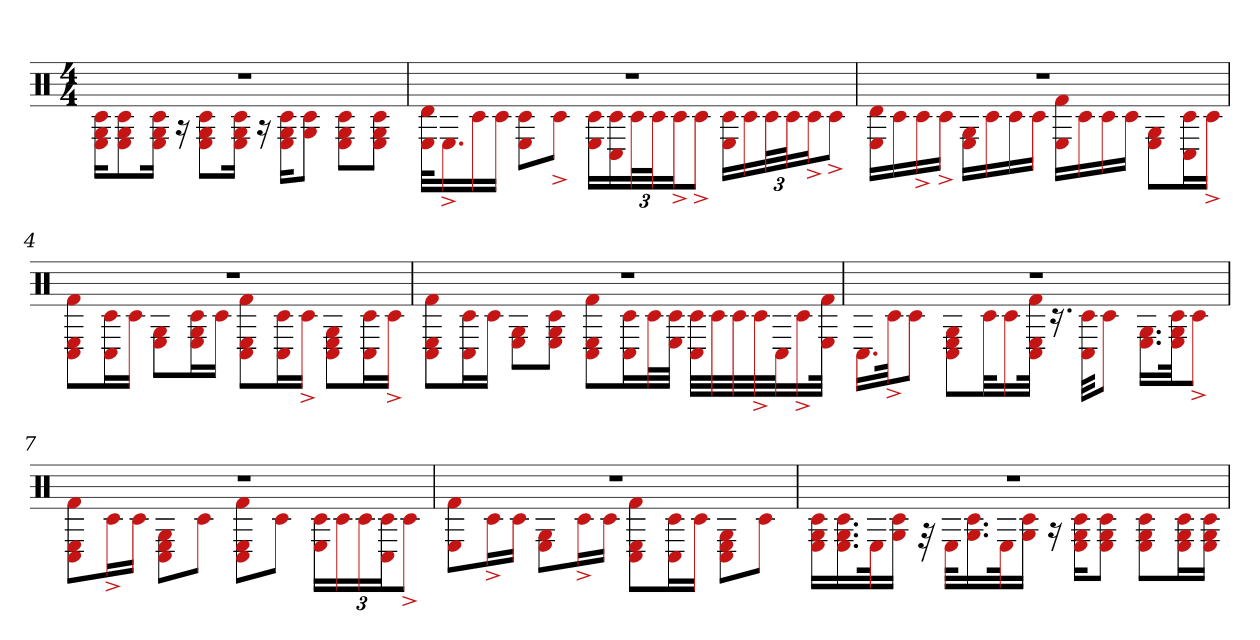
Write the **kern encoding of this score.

**kern
*part1
*staff1
*clefX
*k[]
*M4/4
=1
*^
1r	16G 16E 16c#KL
.	8G 8c# 8E
.	16G 16E 16c#Jk
.	16r
.	8E 8G 8c#L
.	16E 16G 16c#Jk
.	16r
.	16E 16G 16c#KL
.	8G 8c#J
.	8E 8G 8c#L
.	8E 8G 8c#J
=2	=2
1r	32E 32dKLL
.	16.E^
.	16c#
.	16c#JJ
.	8E 8c#L
.	8c#^J
.	24E 24c#LL
.	24C# 24c#
.	48c#L
.	48c#J
.	24c#^J
.	12c#^J
.	24E 24c#LL
.	24c#
.	48c#L
.	48c#J
.	24c#^J
.	12c#^J
=3	=3
1r	16d 16ELL
.	16c#
.	16c#^
.	16c#^JJ
.	16G 16ELL
.	16c#
.	16c#
.	16c#JJ
.	16E 16f#LL
.	16c#
.	16c#
.	16c#JJ
.	8G 8EL
.	16c# 16C#L
.	16c#^JJ
=4	=4
1r	8f# 8E 8C#L
.	16C# 16c#L
.	16c#JJ
.	8E 8GL
.	16G 16c# 16EL
.	16c#JJ
.	8f# 8E 8C#L
.	16C# 16c#L
.	16c#^JJ
.	8G 8E 8C#L
.	16c# 16C#L
.	16c#^JJ
=5	=5
1r	8C# 8f# 8EL
.	16C# 16c#L
.	16c#JJ
.	8E 8GL
.	8G 8E 8c#J
.	8f# 8C# 8EL
.	16C# 16c#L
.	32c#L
.	32c# 32EJJJ
.	32C# 32c#LLL
.	32c#
.	32c#
.	32c#^
.	32C#J
.	16c#^
.	32f# 32EJJk
=6	=6
1r	16.C#LL
.	32c#^Jk
.	8c#J
.	8G 8E 8C#L
.	32c#kL
.	16c#
.	32f# 32E 32C#JJk
.	16.r
.	32C# 32c#KKL
.	8c#J
.	16.G 16.ELL
.	32c# 32E 32GJk
.	8c#^J
=7	=7
1r	8E 8f# 8C#L
.	16c#^L
.	16c#JJ
.	8G 8E 8C#L
.	8c#J
.	8E 8f# 8C#L
.	8c#J
.	24E 24c#LL
.	24c#
.	24c#
.	24c# 24C#J
.	12c#^J
=8	=8
1r	8f# 8EL
.	16c#^L
.	16c#JJ
.	8E 8GL
.	16c#^L
.	16c#JJ
.	8f# 8E 8C#L
.	16C# 16c#L
.	16c#JJ
.	8E 8C# 8GL
.	8c#J
=9	=9
1r	16G 16c# 16ELL
.	16.G 16.c# 16.E
.	32Ek
.	16G 16c#JJ
.	32r
.	32EKLL
.	16.G 16.c#
.	32Ek
.	16G 16c#JJ
.	16r
.	16G 16c# 16EKL
.	8E 8c# 8GJ
.	8G 8E 8c#L
.	16G 16c# 16EL
.	16c# 16G 16EJJ
*v	*v
=
*-
